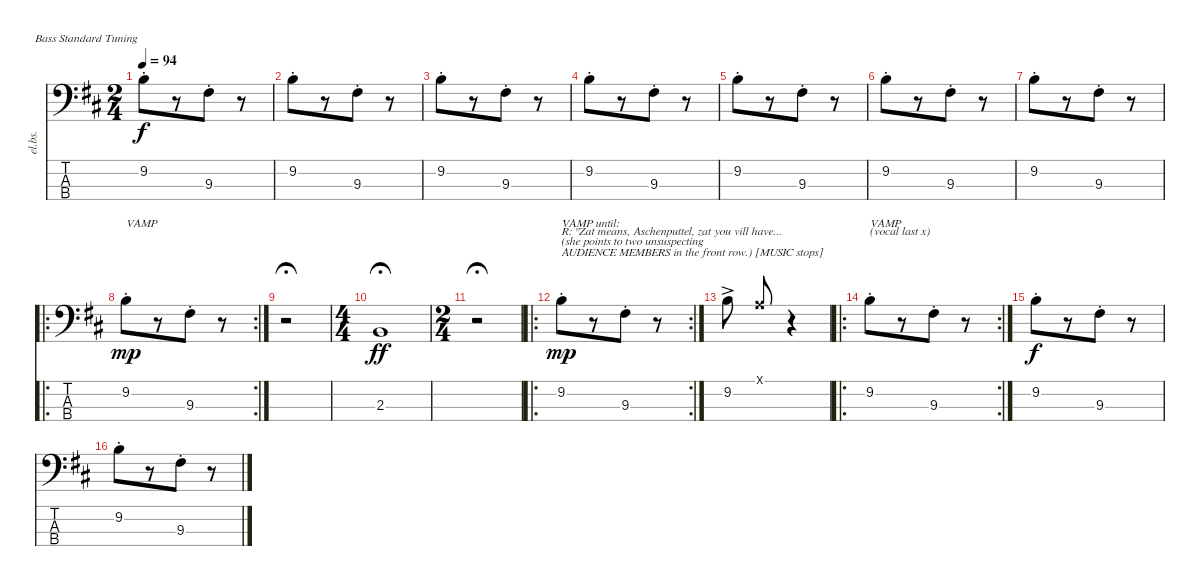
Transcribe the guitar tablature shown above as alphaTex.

\defaultSystemsLayout 4
\bracketExtendMode nobrackets
\track ("Electric Bass" "el.bs.") {defaultSystemsLayout 6 multiBarRest instrument electricbassfinger}
\staff {score tabs}
\tuning (G2 D2 A1 E1)
\ts (2 4)
\tempo 94
\clef f4
\ks d
9.2{st acc forcenatural}.8{dy f beam Down beam merge} r.8{beam Down beam merge} 9.3{st acc #}.8{beam Down} r.8{beam Down} |
9.2{st acc forcenatural}.8{beam Down beam merge} r.8{beam Down beam merge} 9.3{st acc #}.8{beam Down} r.8{beam Down} |
9.2{st acc forcenatural}.8{beam Down beam merge} r.8{beam Down beam merge} 9.3{st acc #}.8{beam Down} r.8{beam Down} |
9.2{st acc forcenatural}.8{beam Down beam merge} r.8{beam Down beam merge} 9.3{st acc #}.8{beam Down} r.8{beam Down} |
9.2{st acc forcenatural}.8{beam Down beam merge} r.8{beam Down beam merge} 9.3{st acc #}.8{beam Down} r.8{beam Down} |
9.2{st acc forcenatural}.8{beam Down beam merge} r.8{beam Down beam merge} 9.3{st acc #}.8{beam Down} r.8{beam Down} |
9.2{st acc forcenatural}.8{beam Down beam merge} r.8{beam Down beam merge} 9.3{st acc #}.8{beam Down} r.8{beam Down} |
\ro
\rc 2
9.2{st acc forcenatural}.8{txt "VAMP" dy mp beam Down beam merge} r.8{beam Down beam merge} 9.3{st acc #}.8{beam Down} r.8{beam Down} |
r.2{fermata (medium 0.5) beam Down} |
\ts (4 4)
\beaming (8 2 2 2 2)
2.3{acc forcenatural}.1{dy ff fermata (medium 0.5) beam Up} |
\ts (2 4)
\beaming (8 2 2)
r.2{fermata (medium 0.5) beam Down} |
\ro
\rc 2
9.2{st acc forcenatural}.8{txt "VAMP until:\nR: \"Zat means, Aschenputtel, zat you vill have...\n(she points to two unsuspecting\nAUDIENCE MEMBERS in the front row.) [MUSIC stops]" dy mp beam Down beam merge} r.8{beam Down beam merge} 9.3{st acc #}.8{beam Down} r.8{beam Down} |
9.2{ac acc forcenatural}.8{beam Down beam split} 2.1{x acc forcenatural}.8{beam Up} r.4{beam Down} |
\ro
\rc 2
9.2{st acc forcenatural}.8{txt "VAMP\n(vocal last x)" beam Down beam merge} r.8{beam Down beam merge} 9.3{st acc #}.8{beam Down} r.8{beam Down} |
9.2{st acc forcenatural}.8{dy f beam Down beam merge} r.8{beam Down beam merge} 9.3{st acc #}.8{beam Down} r.8{beam Down} |
9.2{st acc forcenatural}.8{beam Down beam merge} r.8{beam Down beam merge} 9.3{st acc #}.8{beam Down} r.8{beam Down}
